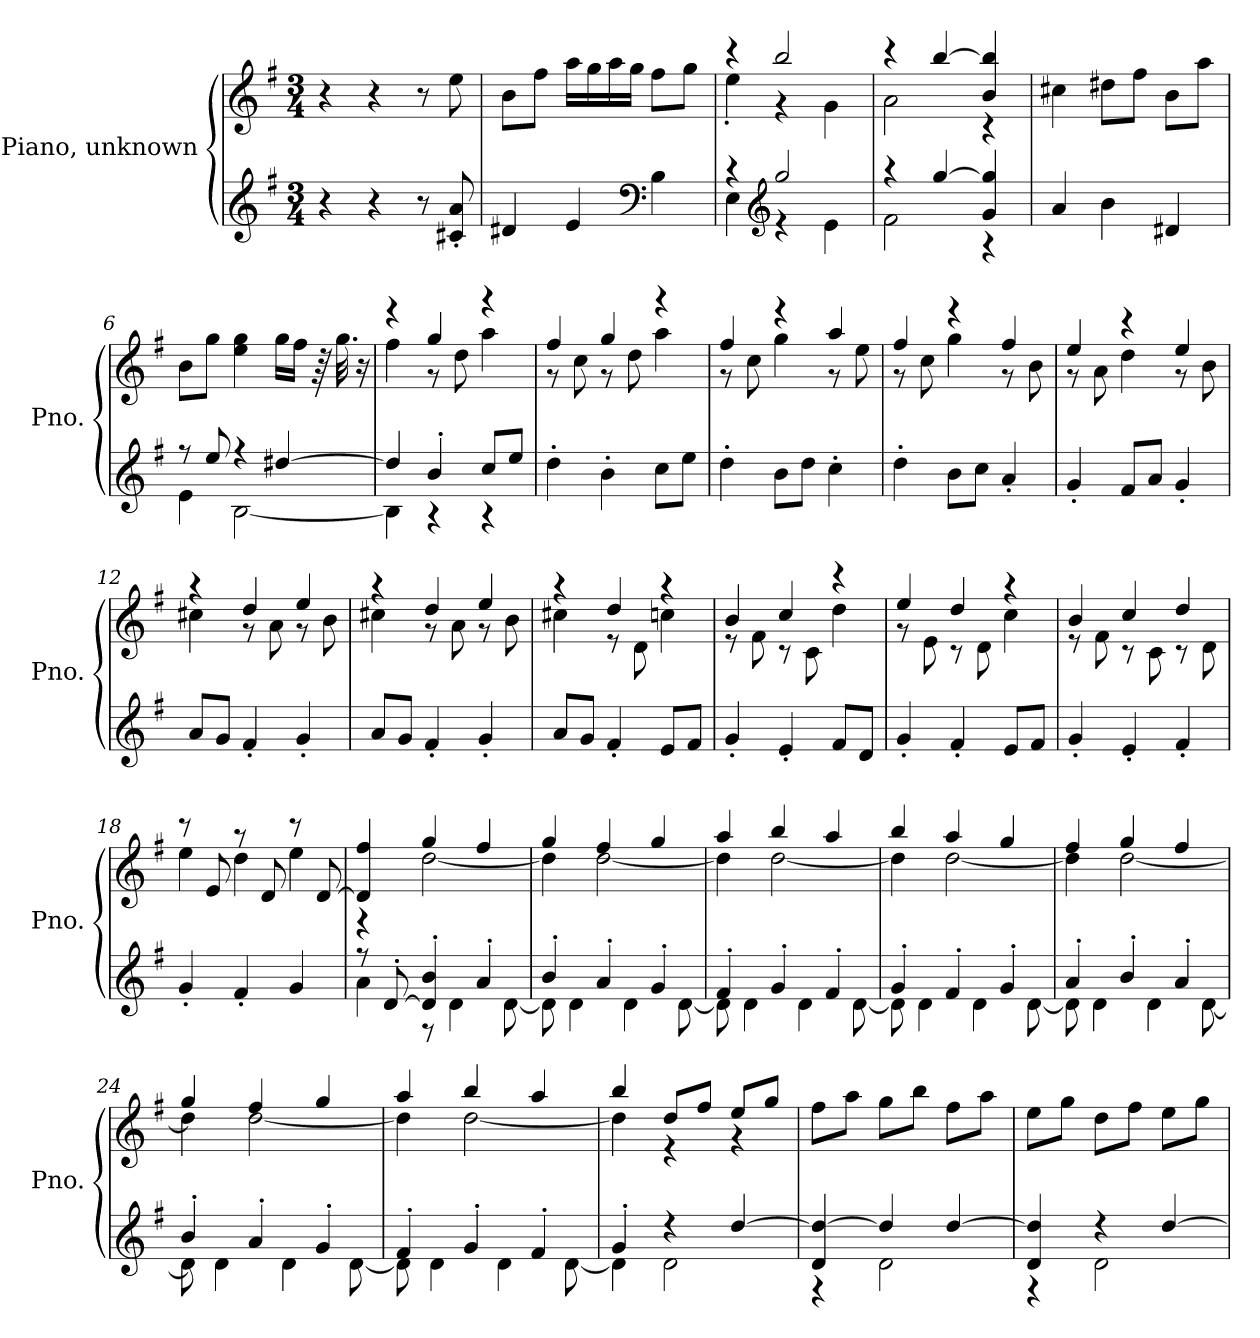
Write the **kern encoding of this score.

**kern	**kern
*part1	*part1
*staff2	*staff1
*I"Piano, unknown	*
*I'Pno.	*
*clefG2	*clefG2
*k[f#]	*k[f#]
*M3/4	*M3/4
*MM200	*MM200
=1	=1
4r	4r
4r	4r
8r	8r
8c#X/' 8a/'	8ee\
=2	=2
4d#X/	8b\L
.	8ff#\J
4e/	16aa\LL
.	16gg\
.	16aa\
.	16gg\JJ
*clefF4	*
4B\	8ff#\L
.	8gg\J
=3	=3
*^	*^
4r	4E\	4r	4ee'\
*clefG2	*	*	*
2gg/	4r	2bb/	4r
.	4e\	.	4g\
=4	=4	=4	=4
4r	2f#\	4r	2a\
[4gg/	.	[4bb/	.
4g/ 4gg/]	4r	4b/ 4bb/]	4r
*v	*v	*	*
*	*v	*v
=5	=5
4a/	4cc#X\
4b\	8dd#X\L
.	8ff#\J
4d#X/	8b\L
.	8aa\J
=6	=6
*^	*
8r	4e\	8b\L
8ee/	.	8gg\J
4r	[2B\	4ee\ 4gg\
[4dd#X/	.	16gg\LL
.	.	16ff#\JJ
.	.	64r
.	.	32.gg\
.	.	16r
!!LO:LB:g=z
=7	=7	=7
*	*	*^
4dd#/]	4B\]	4r	4ff#\
4b'/	4r	4gg/	8r
.	.	.	8dd\
8cc/L	4r	4r	4aa\
8ee/J	.	.	.
*v	*v	*	*
=8	=8	=8
4dd'\	4ff#/	8r
.	.	8cc\
4b'\	4gg/	8r
.	.	8dd\
8cc\L	4r	4aa\
8ee\J	.	.
=9	=9	=9
4dd'\	4ff#/	8r
.	.	8cc\
8b\L	4r	4gg\
8dd\J	.	.
4cc'\	4aa/	8r
.	.	8ee\
=10	=10	=10
4dd'\	4ff#/	8r
.	.	8cc\
8b\L	4r	4gg\
8cc\J	.	.
4a'/	4ff#/	8r
.	.	8b\
=11	=11	=11
4g'/	4ee/	8r
.	.	8a\
8f#/L	4r	4dd\
8a/J	.	.
4g'/	4ee/	8r
.	.	8b\
=12	=12	=12
8a/L	4r	4cc#X\
8g/J	.	.
4f#'/	4dd/	8r
.	.	8a\
4g'/	4ee/	8r
.	.	8b\
!!LO:LB:g=z	!!
=13	=13	=13
8a/L	4r	4cc#X\
8g/J	.	.
4f#'/	4dd/	8r
.	.	8a\
4g'/	4ee/	8r
.	.	8b\
=14	=14	=14
8a/L	4r	4cc#X\
8g/J	.	.
4f#'/	4dd/	8r
.	.	8d\
8e/L	4r	4ccn\
8f#/J	.	.
=15	=15	=15
4g'/	4b/	8r
.	.	8f#\
4e'/	4cc/	8r
.	.	8c\
8f#/L	4r	4dd\
8d/J	.	.
=16	=16	=16
4g'/	4ee/	8r
.	.	8e\
4f#'/	4dd/	8r
.	.	8d\
8e/L	4r	4cc\
8f#/J	.	.
=17	=17	=17
4g'/	4b/	8r
.	.	8f#\
4e'/	4cc/	8r
.	.	8c\
4f#'/	4dd/	8r
.	.	8d\
=18	=18	=18
4g'/	8r	4ee\
.	8e/	.
4f#'/	8r	4dd\
.	8d/	.
4g/	8r	4ee\
.	[8d/	.
!!LO:LB:g=z	!!
=19	=19	=19
*^	*	*
8r	4a\	4d/] 4ff#/	4r
[8d'/	.	.	.
4d/]' 4b/'	8r	4gg/	[2dd\
.	4d\	.	.
4a'/	.	4ff#/	.
.	[8d\	.	.
=20	=20	=20	=20
4b'/	8d\]	4gg/	4dd\]
.	4d\	.	.
4a'/	.	4ff#/	[2dd\
.	4d\	.	.
4g'/	.	4gg/	.
.	[8d\	.	.
=21	=21	=21	=21
4f#'/	8d\]	4aa/	4dd\]
.	4d\	.	.
4g'/	.	4bb/	[2dd\
.	4d\	.	.
4f#'/	.	4aa/	.
.	[8d\	.	.
=22	=22	=22	=22
4g'/	8d\]	4bb/	4dd\]
.	4d\	.	.
4f#'/	.	4aa/	[2dd\
.	4d\	.	.
4g'/	.	4gg/	.
.	[8d\	.	.
=23	=23	=23	=23
4a'/	8d\]	4ff#/	4dd\]
.	4d\	.	.
4b'/	.	4gg/	[2dd\
.	4d\	.	.
4a'/	.	4ff#/	.
.	[8d\	.	.
=24	=24	=24	=24
4b'/	8d\]	4gg/	4dd\]
.	4d\	.	.
4a'/	.	4ff#/	[2dd\
.	4d\	.	.
4g'/	.	4gg/	.
.	[8d\	.	.
!!LO:LB:g=z	!!
=25	=25	=25	=25
4f#'/	8d\]	4aa/	4dd\]
.	4d\	.	.
4g'/	.	4bb/	[2dd\
.	4d\	.	.
4f#'/	.	4aa/	.
.	[8d\	.	.
=26	=26	=26	=26
4g'/	4d\]	4bb/	4dd\]
4r	2d\	8dd/L	4r
.	.	8ff#/J	.
[4dd/	.	8ee/L	4r
.	.	8gg/J	.
*	*	*v	*v
=27	=27	=27
4d/ 4dd/_	4r	8ff#\L
.	.	8aa\J
4dd/]	2d\	8gg\L
.	.	8bb\J
[4dd/	.	8ff#\L
.	.	8aa\J
=28	=28	=28
4d/ 4dd/]	4r	8ee\L
.	.	8gg\J
4r	2d\	8dd\L
.	.	8ff#\J
[4dd/	.	8ee\L
.	.	8gg\J
*v	*v	*
=	=
*-	*-
